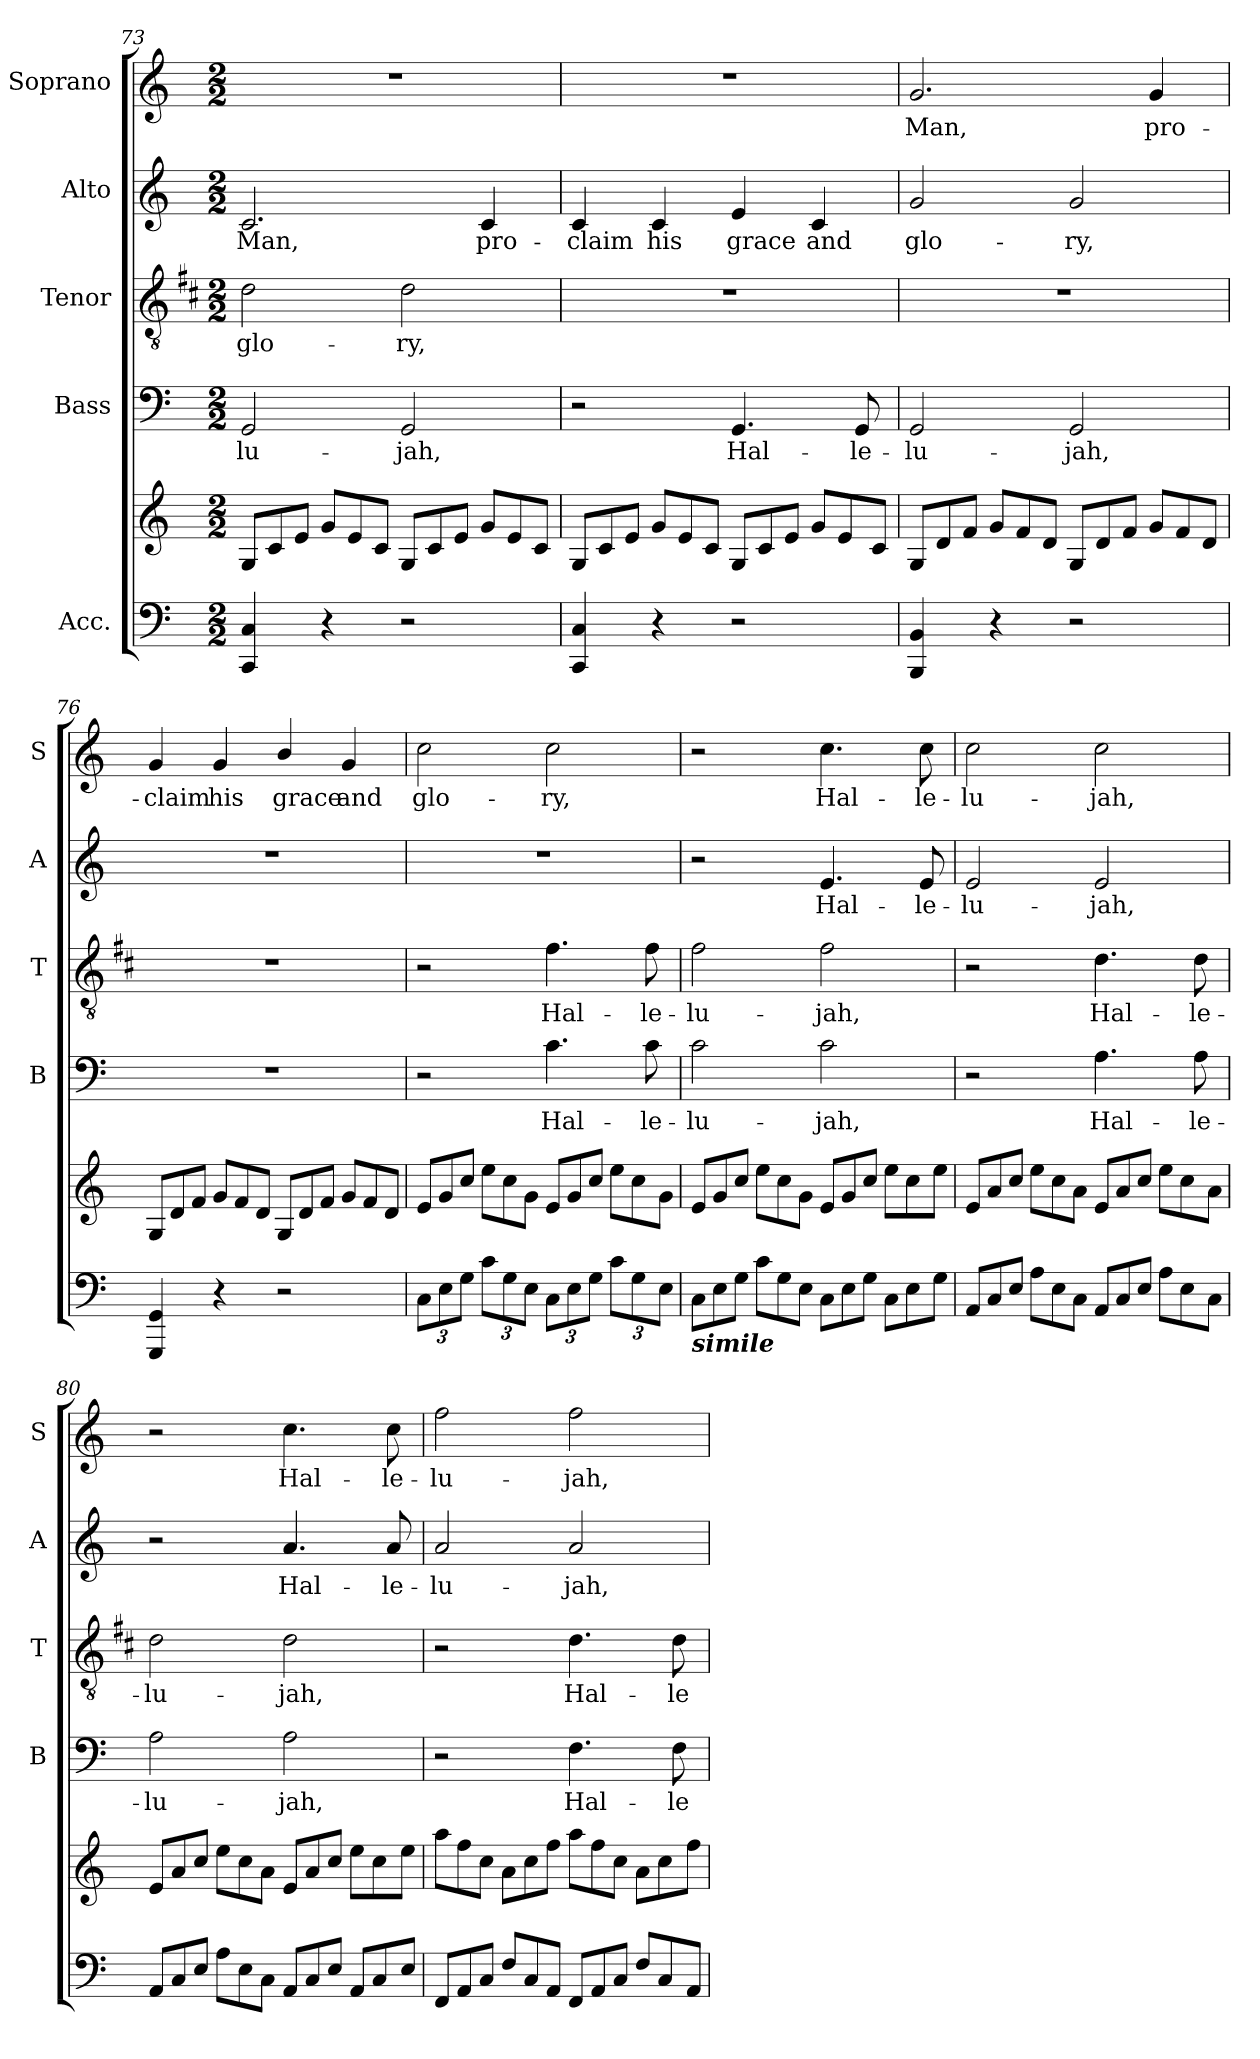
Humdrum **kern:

**kern	**kern	**kern	**text	**kern	**text	**kern	**text	**kern	**text
*part5	*part5	*part4	*part4	*part3	*part3	*part2	*part2	*part1	*part1
*staff6	*staff5	*staff4	*staff4	*staff3	*staff3	*staff2	*staff2	*staff1	*staff1
*I"Acc.	*	*I"Bass	*	*I"Tenor	*	*I"Alto	*	*I"Soprano	*
*	*	*I'B	*	*I'T	*	*I'A	*	*I'S	*
*clefF4	*clefG2	*clefF4	*	*clefGv2	*	*clefG2	*	*clefG2	*
*	*	*	*	*ITrd1c2	*	*	*	*	*
*k[]	*k[]	*k[]	*	*k[]	*	*k[]	*	*k[]	*
*C:	*C:	*C:	*	*C:	*	*C:	*	*C:	*
*M2/2	*M2/2	*M2/2	*	*M2/2	*	*M2/2	*	*M2/2	*
*	*Xtuplet	*	*	*	*	*	*	*	*
=73	=73	=73	=73	=73	=73	=73	=73	=73	=73
!	!	!	!LO:LY:b	!	!LO:LY:b	!	!LO:LY:b	!	!
4CC/ 4C/	12G/L	2GG/	-lu-	2c\	glo-	2.c/	Man,	1r	.
.	12c/	.	.	.	.	.	.	.	.
.	12e/J	.	.	.	.	.	.	.	.
4r	12g/L	.	.	.	.	.	.	.	.
.	12e/	.	.	.	.	.	.	.	.
.	12c/J	.	.	.	.	.	.	.	.
!	!	!	!LO:LY:b	!	!LO:LY:b	!	!	!	!
2r	12G/L	2GG/	-jah,	2c\	-ry,	.	.	.	.
.	12c/	.	.	.	.	.	.	.	.
.	12e/J	.	.	.	.	.	.	.	.
!	!	!	!	!	!	!	!LO:LY:b	!	!
.	12g/L	.	.	.	.	4c/	pro-	.	.
.	12e/	.	.	.	.	.	.	.	.
.	12c/J	.	.	.	.	.	.	.	.
=74	=74	=74	=74	=74	=74	=74	=74	=74	=74
!	!	!	!	!	!	!	!LO:LY:b	!	!
4CC/ 4C/	12G/L	2r	.	1r	.	4c/	-claim	1r	.
.	12c/	.	.	.	.	.	.	.	.
.	12e/J	.	.	.	.	.	.	.	.
!	!	!	!	!	!	!	!LO:LY:b	!	!
4r	12g/L	.	.	.	.	4c/	his	.	.
.	12e/	.	.	.	.	.	.	.	.
.	12c/J	.	.	.	.	.	.	.	.
!	!	!	!LO:LY:b	!	!	!	!LO:LY:b	!	!
2r	12G/L	4.GG/	Hal-	.	.	4e/	grace	.	.
.	12c/	.	.	.	.	.	.	.	.
.	12e/J	.	.	.	.	.	.	.	.
!	!	!	!	!	!	!	!LO:LY:b	!	!
.	12g/L	.	.	.	.	4c/	and	.	.
.	12e/	.	.	.	.	.	.	.	.
!	!	!	!LO:LY:b	!	!	!	!	!	!
.	.	8GG/	-le-	.	.	.	.	.	.
.	12c/J	.	.	.	.	.	.	.	.
!!LO:PB:g=z
=75	=75	=75	=75	=75	=75	=75	=75	=75	=75
!	!	!	!LO:LY:b	!	!	!	!LO:LY:b	!	!LO:LY:b
4BBB/ 4BB/	12G/L	2GG/	-lu-	1r	.	2g/	glo-	2.g/	Man,
.	12d/	.	.	.	.	.	.	.	.
.	12f/J	.	.	.	.	.	.	.	.
4r	12g/L	.	.	.	.	.	.	.	.
.	12f/	.	.	.	.	.	.	.	.
.	12d/J	.	.	.	.	.	.	.	.
!	!	!	!LO:LY:b	!	!	!	!LO:LY:b	!	!
2r	12G/L	2GG/	-jah,	.	.	2g/	-ry,	.	.
.	12d/	.	.	.	.	.	.	.	.
.	12f/J	.	.	.	.	.	.	.	.
!	!	!	!	!	!	!	!	!	!LO:LY:b
.	12g/L	.	.	.	.	.	.	4g/	pro-
.	12f/	.	.	.	.	.	.	.	.
.	12d/J	.	.	.	.	.	.	.	.
=76	=76	=76	=76	=76	=76	=76	=76	=76	=76
!	!	!	!	!	!	!	!	!	!LO:LY:b
4GGG/ 4GG/	12G/L	1r	.	1r	.	1r	.	4g/	-claim
.	12d/	.	.	.	.	.	.	.	.
.	12f/J	.	.	.	.	.	.	.	.
!	!	!	!	!	!	!	!	!	!LO:LY:b
4r	12g/L	.	.	.	.	.	.	4g/	his
.	12f/	.	.	.	.	.	.	.	.
.	12d/J	.	.	.	.	.	.	.	.
!	!	!	!	!	!	!	!	!	!LO:LY:b
2r	12G/L	.	.	.	.	.	.	4b/	grace
.	12d/	.	.	.	.	.	.	.	.
.	12f/J	.	.	.	.	.	.	.	.
!	!	!	!	!	!	!	!	!	!LO:LY:b
.	12g/L	.	.	.	.	.	.	4g/	and
.	12f/	.	.	.	.	.	.	.	.
.	12d/J	.	.	.	.	.	.	.	.
=77	=77	=77	=77	=77	=77	=77	=77	=77	=77
!	!	!	!	!	!	!	!	!	!LO:LY:b
12C\L	12e/L	2r	.	2r	.	1r	.	2cc\	glo-
12E\	12g/	.	.	.	.	.	.	.	.
12G\J	12cc/J	.	.	.	.	.	.	.	.
12c\L	12ee\L	.	.	.	.	.	.	.	.
12G\	12cc\	.	.	.	.	.	.	.	.
12E\J	12g\J	.	.	.	.	.	.	.	.
!	!	!	!LO:LY:b	!	!LO:LY:b	!	!	!	!LO:LY:b
12C\L	12e/L	4.c\	Hal-	4.e\	Hal-	.	.	2cc\	-ry,
12E\	12g/	.	.	.	.	.	.	.	.
12G\J	12cc/J	.	.	.	.	.	.	.	.
12c\L	12ee\L	.	.	.	.	.	.	.	.
12G\	12cc\	.	.	.	.	.	.	.	.
!	!	!	!LO:LY:b	!	!LO:LY:b	!	!	!	!
.	.	8c\	-le-	8e\	-le-	.	.	.	.
12E\J	12g\J	.	.	.	.	.	.	.	.
=78	=78	=78	=78	=78	=78	=78	=78	=78	=78
*Xtuplet	*	*	*	*	*	*	*	*	*
!LO:TX:b:Bi:t=simile	!	!	!	!	!	!	!	!	!
!	!	!	!LO:LY:b	!	!LO:LY:b	!	!	!	!
12C\L	12e/L	2c\	-lu-	2e\	-lu-	2r	.	2r	.
12E\	12g/	.	.	.	.	.	.	.	.
12G\J	12cc/J	.	.	.	.	.	.	.	.
12c\L	12ee\L	.	.	.	.	.	.	.	.
12G\	12cc\	.	.	.	.	.	.	.	.
12E\J	12g\J	.	.	.	.	.	.	.	.
!	!	!	!LO:LY:b	!	!LO:LY:b	!	!LO:LY:b	!	!LO:LY:b
12C\L	12e/L	2c\	-jah,	2e\	-jah,	4.e/	Hal-	4.cc\	Hal-
12E\	12g/	.	.	.	.	.	.	.	.
12G\J	12cc/J	.	.	.	.	.	.	.	.
12C\L	12ee\L	.	.	.	.	.	.	.	.
12E\	12cc\	.	.	.	.	.	.	.	.
!	!	!	!	!	!	!	!LO:LY:b	!	!LO:LY:b
.	.	.	.	.	.	8e/	-le-	8cc\	-le-
12G\J	12ee\J	.	.	.	.	.	.	.	.
=79	=79	=79	=79	=79	=79	=79	=79	=79	=79
!	!	!	!	!	!	!	!LO:LY:b	!	!LO:LY:b
12AA/L	12e/L	2r	.	2r	.	2e/	-lu-	2cc\	-lu-
12C/	12a/	.	.	.	.	.	.	.	.
12E/J	12cc/J	.	.	.	.	.	.	.	.
12A\L	12ee\L	.	.	.	.	.	.	.	.
12E\	12cc\	.	.	.	.	.	.	.	.
12C\J	12a\J	.	.	.	.	.	.	.	.
!	!	!	!LO:LY:b	!	!LO:LY:b	!	!LO:LY:b	!	!LO:LY:b
12AA/L	12e/L	4.A\	Hal-	4.c\	Hal-	2e/	-jah,	2cc\	-jah,
12C/	12a/	.	.	.	.	.	.	.	.
12E/J	12cc/J	.	.	.	.	.	.	.	.
12A\L	12ee\L	.	.	.	.	.	.	.	.
12E\	12cc\	.	.	.	.	.	.	.	.
!	!	!	!LO:LY:b	!	!LO:LY:b	!	!	!	!
.	.	8A\	-le-	8c\	-le-	.	.	.	.
12C\J	12a\J	.	.	.	.	.	.	.	.
!!LO:LB:g=z
=80	=80	=80	=80	=80	=80	=80	=80	=80	=80
!	!	!	!LO:LY:b	!	!LO:LY:b	!	!	!	!
12AA/L	12e/L	2A\	-lu-	2c\	-lu-	2r	.	2r	.
12C/	12a/	.	.	.	.	.	.	.	.
12E/J	12cc/J	.	.	.	.	.	.	.	.
12A\L	12ee\L	.	.	.	.	.	.	.	.
12E\	12cc\	.	.	.	.	.	.	.	.
12C\J	12a\J	.	.	.	.	.	.	.	.
!	!	!	!LO:LY:b	!	!LO:LY:b	!	!LO:LY:b	!	!LO:LY:b
12AA/L	12e/L	2A\	-jah,	2c\	-jah,	4.a/	Hal-	4.cc\	Hal-
12C/	12a/	.	.	.	.	.	.	.	.
12E/J	12cc/J	.	.	.	.	.	.	.	.
12AA/L	12ee\L	.	.	.	.	.	.	.	.
12C/	12cc\	.	.	.	.	.	.	.	.
!	!	!	!	!	!	!	!LO:LY:b	!	!LO:LY:b
.	.	.	.	.	.	8a/	-le-	8cc\	-le-
12E/J	12ee\J	.	.	.	.	.	.	.	.
=81	=81	=81	=81	=81	=81	=81	=81	=81	=81
!	!	!	!	!	!	!	!LO:LY:b	!	!LO:LY:b
12FF/L	12aa\L	2r	.	2r	.	2a/	-lu-	2ff\	-lu-
12AA/	12ff\	.	.	.	.	.	.	.	.
12C/J	12cc\J	.	.	.	.	.	.	.	.
12F/L	12a\L	.	.	.	.	.	.	.	.
12C/	12cc\	.	.	.	.	.	.	.	.
12AA/J	12ff\J	.	.	.	.	.	.	.	.
!	!	!	!LO:LY:b	!	!LO:LY:b	!	!LO:LY:b	!	!LO:LY:b
12FF/L	12aa\L	4.F\	Hal-	4.c\	Hal-	2a/	-jah,	2ff\	-jah,
12AA/	12ff\	.	.	.	.	.	.	.	.
12C/J	12cc\J	.	.	.	.	.	.	.	.
12F/L	12a\L	.	.	.	.	.	.	.	.
12C/	12cc\	.	.	.	.	.	.	.	.
!	!	!	!LO:LY:b	!	!LO:LY:b	!	!	!	!
.	.	8F\	-le-	8c\	-le-	.	.	.	.
12AA/J	12ff\J	.	.	.	.	.	.	.	.
=	=	=	=	=	=	=	=	=	=
*-	*-	*-	*-	*-	*-	*-	*-	*-	*-
